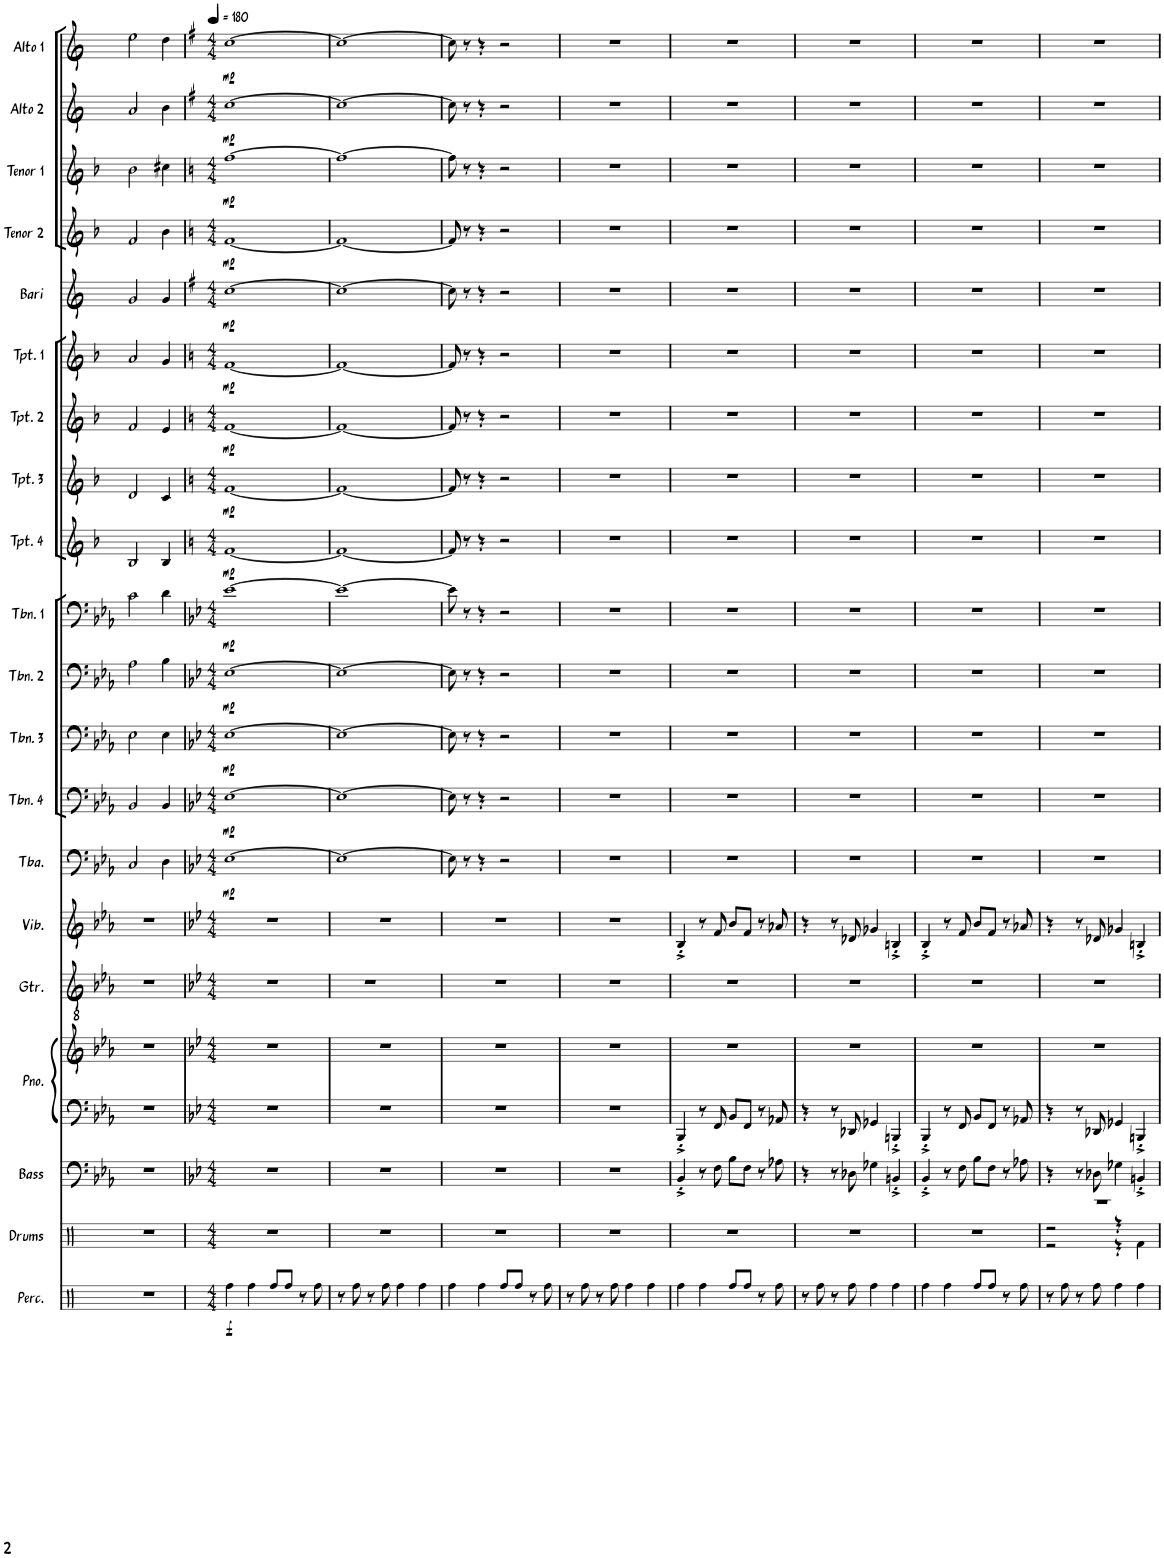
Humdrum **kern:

**kern	**dynam	**kern	**kern	**kern	**kern	**kern	**kern	**kern	**dynam	**kern	**dynam	**kern	**dynam	**kern	**dynam	**kern	**dynam	**kern	**dynam	**kern	**dynam	**kern	**dynam	**kern	**dynam	**kern	**dynam	**kern	**dynam	**kern	**dynam	**kern	**dynam	**kern	**dynam
*part20	*part20	*part19	*part18	*part17	*part17	*part16	*part15	*part14	*part14	*part13	*part13	*part12	*part12	*part11	*part11	*part10	*part10	*part9	*part9	*part8	*part8	*part7	*part7	*part6	*part6	*part5	*part5	*part4	*part4	*part3	*part3	*part2	*part2	*part1	*part1
*staff21	*staff21	*staff20	*staff19	*staff18	*staff17	*staff16	*staff15	*staff14	*staff14	*staff13	*staff13	*staff12	*staff12	*staff11	*staff11	*staff10	*staff10	*staff9	*staff9	*staff8	*staff8	*staff7	*staff7	*staff6	*staff6	*staff5	*staff5	*staff4	*staff4	*staff3	*staff3	*staff2	*staff2	*staff1	*staff1
*I"Percussion	*	*I"Drums	*I"Bass	*I"Piano	*	*I"Guitar	*I"Vibraphone	*I"Tuba	*	*I"Trombone 4	*	*I"Trombone 3	*	*I"Trombone 2	*	*I"Trombone 1	*	*I"Trumpet 4	*	*I"Trumpet 3	*	*I"Trumpet 2	*	*I"Trumpet 1	*	*I"Bari Sax	*	*I"Tenor Sax 2	*	*I"Tenor Sax 1	*	*I"Alto Sax 2	*	*I"Alto Sax 1	*
*I'Perc.	*	*I'Drums	*I'Bass	*I'Pno.	*	*I'Gtr.	*I'Vib.	*I'Tba.	*	*I'Tbn. 4	*	*I'Tbn. 3	*	*I'Tbn. 2	*	*I'Tbn. 1	*	*I'Tpt. 4	*	*I'Tpt. 3	*	*I'Tpt. 2	*	*I'Tpt. 1	*	*I'Bari	*	*I'Tenor 2	*	*I'Tenor 1	*	*I'Alto 2	*	*I'Alto 1	*
!!LO:PB:g=z
*clefX	*	*clefX	*clefF4	*clefF4	*clefG2	*clefGv2	*clefG2	*clefF4	*	*clefF4	*	*clefF4	*	*clefF4	*	*clefF4	*	*clefG2	*	*clefG2	*	*clefG2	*	*clefG2	*	*clefG2	*	*clefG2	*	*clefG2	*	*clefG2	*	*clefG2	*
*	*	*	*Trd7c12	*	*	*	*	*	*	*	*	*	*	*	*	*	*	*Trd1c2	*	*Trd1c2	*	*Trd1c2	*	*Trd1c2	*	*Trd12c21	*	*Trd8c14	*	*Trd8c14	*	*Trd5c9	*	*Trd5c9	*
*k[]	*	*k[]	*k[b-e-a-]	*k[b-e-a-]	*k[b-e-a-]	*k[b-e-a-]	*k[b-e-a-]	*k[b-e-a-]	*	*k[b-e-a-]	*	*k[b-e-a-]	*	*k[b-e-a-]	*	*k[b-e-a-]	*	*k[b-]	*	*k[b-]	*	*k[b-]	*	*k[b-]	*	*k[]	*	*k[b-]	*	*k[b-]	*	*k[]	*	*k[]	*
*M3/4	*	*M3/4	*M3/4	*M3/4	*M3/4	*M3/4	*M3/4	*M3/4	*	*M3/4	*	*M3/4	*	*M3/4	*	*M3/4	*	*M3/4	*	*M3/4	*	*M3/4	*	*M3/4	*	*M3/4	*	*M3/4	*	*M3/4	*	*M3/4	*	*M3/4	*
=15	=15	=15	=15	=15	=15	=15	=15	=15	=15	=15	=15	=15	=15	=15	=15	=15	=15	=15	=15	=15	=15	=15	=15	=15	=15	=15	=15	=15	=15	=15	=15	=15	=15	=15	=15
2.r	.	2.r	2.r	2.r	2.r	2.r	2.r	2C/	.	2BB-/	.	2E-\	.	2A-\	.	2c\	.	2B-/	.	2d/	.	2f/	.	2a/	.	2g/	.	2f/	.	2b-\	.	2a/	.	2ee\	.
.	.	.	.	.	.	.	.	4D\	.	4BB-/	.	4E-\	.	4B-\	.	4d\	.	4B-/	.	4c/	.	4e/	.	4g/	.	4g/	.	4b-\	.	4cc#X\	.	4b\	.	4dd\	.
=16	=16	=16	=16	=16	=16	=16	=16	=16	=16	=16	=16	=16	=16	=16	=16	=16	=16	=16	=16	=16	=16	=16	=16	=16	=16	=16	=16	=16	=16	=16	=16	=16	=16	=16	=16
*	*	*	*k[b-e-]	*k[b-e-]	*k[b-e-]	*k[b-e-]	*k[b-e-]	*k[b-e-]	*	*k[b-e-]	*	*k[b-e-]	*	*k[b-e-]	*	*k[b-e-]	*	*k[]	*	*k[]	*	*k[]	*	*k[]	*	*k[f#]	*	*k[]	*	*k[]	*	*k[f#]	*	*k[f#]	*
*M4/4	*	*M4/4	*M4/4	*M4/4	*M4/4	*M4/4	*M4/4	*M4/4	*	*M4/4	*	*M4/4	*	*M4/4	*	*M4/4	*	*M4/4	*	*M4/4	*	*M4/4	*	*M4/4	*	*M4/4	*	*M4/4	*	*M4/4	*	*M4/4	*	*M4/4	*
*	*	*	*	*	*	*	*	*	*	*	*	*	*	*	*	*	*	*	*	*	*	*	*	*	*	*	*	*	*	*	*	*	*	*MM180	*
!	!LO:DY:b	!	!	!	!	!	!	!	!LO:DY:b	!	!LO:DY:b	!	!LO:DY:b	!	!LO:DY:b	!	!LO:DY:b	!	!LO:DY:b	!	!LO:DY:b	!	!LO:DY:b	!	!LO:DY:b	!	!LO:DY:b	!	!LO:DY:b	!	!LO:DY:b	!	!LO:DY:b	!	!LO:DY:b
4Rff\	f	1r	1r	1r	1r	1r	1r	[1E-	mp	[1E-	mp	[1E-	mp	[1E-	mp	[1e-	mp	[1f	mp	[1f	mp	[1f	mp	[1f	mp	[1cc	mp	[1f	mp	[1ff	mp	[1cc	mp	[1cc	mp
4Rff\	.	.	.	.	.	.	.	.	.	.	.	.	.	.	.	.	.	.	.	.	.	.	.	.	.	.	.	.	.	.	.	.	.	.	.
8Rff/L	.	.	.	.	.	.	.	.	.	.	.	.	.	.	.	.	.	.	.	.	.	.	.	.	.	.	.	.	.	.	.	.	.	.	.
8Rff/J	.	.	.	.	.	.	.	.	.	.	.	.	.	.	.	.	.	.	.	.	.	.	.	.	.	.	.	.	.	.	.	.	.	.	.
8r	.	.	.	.	.	.	.	.	.	.	.	.	.	.	.	.	.	.	.	.	.	.	.	.	.	.	.	.	.	.	.	.	.	.	.
8Rff\	.	.	.	.	.	.	.	.	.	.	.	.	.	.	.	.	.	.	.	.	.	.	.	.	.	.	.	.	.	.	.	.	.	.	.
=17	=17	=17	=17	=17	=17	=17	=17	=17	=17	=17	=17	=17	=17	=17	=17	=17	=17	=17	=17	=17	=17	=17	=17	=17	=17	=17	=17	=17	=17	=17	=17	=17	=17	=17	=17
8r	.	1r	1r	1r	1r	1r	1r	1E-_	.	1E-_	.	1E-_	.	1E-_	.	1e-_	.	1f_	.	1f_	.	1f_	.	1f_	.	1cc_	.	1f_	.	1ff_	.	1cc_	.	1cc_	.
8Rff\	.	.	.	.	.	.	.	.	.	.	.	.	.	.	.	.	.	.	.	.	.	.	.	.	.	.	.	.	.	.	.	.	.	.	.
8r	.	.	.	.	.	.	.	.	.	.	.	.	.	.	.	.	.	.	.	.	.	.	.	.	.	.	.	.	.	.	.	.	.	.	.
8Rff\	.	.	.	.	.	.	.	.	.	.	.	.	.	.	.	.	.	.	.	.	.	.	.	.	.	.	.	.	.	.	.	.	.	.	.
4Rff\	.	.	.	.	.	.	.	.	.	.	.	.	.	.	.	.	.	.	.	.	.	.	.	.	.	.	.	.	.	.	.	.	.	.	.
4Rff\	.	.	.	.	.	.	.	.	.	.	.	.	.	.	.	.	.	.	.	.	.	.	.	.	.	.	.	.	.	.	.	.	.	.	.
=18	=18	=18	=18	=18	=18	=18	=18	=18	=18	=18	=18	=18	=18	=18	=18	=18	=18	=18	=18	=18	=18	=18	=18	=18	=18	=18	=18	=18	=18	=18	=18	=18	=18	=18	=18
4Rff\	.	1r	1r	1r	1r	1r	1r	8E-\]	.	8E-\]	.	8E-\]	.	8E-\]	.	8e-\]	.	8f/]	.	8f/]	.	8f/]	.	8f/]	.	8cc\]	.	8f/]	.	8ff\]	.	8cc\]	.	8cc\]	.
.	.	.	.	.	.	.	.	8r	.	8r	.	8r	.	8r	.	8r	.	8r	.	8r	.	8r	.	8r	.	8r	.	8r	.	8r	.	8r	.	8r	.
4Rff\	.	.	.	.	.	.	.	4r	.	4r	.	4r	.	4r	.	4r	.	4r	.	4r	.	4r	.	4r	.	4r	.	4r	.	4r	.	4r	.	4r	.
8Rff/L	.	.	.	.	.	.	.	2r	.	2r	.	2r	.	2r	.	2r	.	2r	.	2r	.	2r	.	2r	.	2r	.	2r	.	2r	.	2r	.	2r	.
8Rff/J	.	.	.	.	.	.	.	.	.	.	.	.	.	.	.	.	.	.	.	.	.	.	.	.	.	.	.	.	.	.	.	.	.	.	.
8r	.	.	.	.	.	.	.	.	.	.	.	.	.	.	.	.	.	.	.	.	.	.	.	.	.	.	.	.	.	.	.	.	.	.	.
8Rff\	.	.	.	.	.	.	.	.	.	.	.	.	.	.	.	.	.	.	.	.	.	.	.	.	.	.	.	.	.	.	.	.	.	.	.
=19	=19	=19	=19	=19	=19	=19	=19	=19	=19	=19	=19	=19	=19	=19	=19	=19	=19	=19	=19	=19	=19	=19	=19	=19	=19	=19	=19	=19	=19	=19	=19	=19	=19	=19	=19
8r	.	1r	1r	1r	1r	1r	1r	1r	.	1r	.	1r	.	1r	.	1r	.	1r	.	1r	.	1r	.	1r	.	1r	.	1r	.	1r	.	1r	.	1r	.
8Rff\	.	.	.	.	.	.	.	.	.	.	.	.	.	.	.	.	.	.	.	.	.	.	.	.	.	.	.	.	.	.	.	.	.	.	.
8r	.	.	.	.	.	.	.	.	.	.	.	.	.	.	.	.	.	.	.	.	.	.	.	.	.	.	.	.	.	.	.	.	.	.	.
8Rff\	.	.	.	.	.	.	.	.	.	.	.	.	.	.	.	.	.	.	.	.	.	.	.	.	.	.	.	.	.	.	.	.	.	.	.
4Rff\	.	.	.	.	.	.	.	.	.	.	.	.	.	.	.	.	.	.	.	.	.	.	.	.	.	.	.	.	.	.	.	.	.	.	.
4Rff\	.	.	.	.	.	.	.	.	.	.	.	.	.	.	.	.	.	.	.	.	.	.	.	.	.	.	.	.	.	.	.	.	.	.	.
=20	=20	=20	=20	=20	=20	=20	=20	=20	=20	=20	=20	=20	=20	=20	=20	=20	=20	=20	=20	=20	=20	=20	=20	=20	=20	=20	=20	=20	=20	=20	=20	=20	=20	=20	=20
4Rff\	.	1r	4BB-'^/	4BBB-'^/	1r	1r	4B-'^/	1r	.	1r	.	1r	.	1r	.	1r	.	1r	.	1r	.	1r	.	1r	.	1r	.	1r	.	1r	.	1r	.	1r	.
4Rff\	.	.	8r	8r	.	.	8r	.	.	.	.	.	.	.	.	.	.	.	.	.	.	.	.	.	.	.	.	.	.	.	.	.	.	.	.
.	.	.	8F\	8FF/	.	.	8f/	.	.	.	.	.	.	.	.	.	.	.	.	.	.	.	.	.	.	.	.	.	.	.	.	.	.	.	.
8Rff/L	.	.	8B-\L	8BB-/L	.	.	8b-/L	.	.	.	.	.	.	.	.	.	.	.	.	.	.	.	.	.	.	.	.	.	.	.	.	.	.	.	.
8Rff/J	.	.	8F\J	8FF/J	.	.	8f/J	.	.	.	.	.	.	.	.	.	.	.	.	.	.	.	.	.	.	.	.	.	.	.	.	.	.	.	.
8r	.	.	8r	8r	.	.	8r	.	.	.	.	.	.	.	.	.	.	.	.	.	.	.	.	.	.	.	.	.	.	.	.	.	.	.	.
8Rff\	.	.	8A-X\	8AA-X/	.	.	8a-X/	.	.	.	.	.	.	.	.	.	.	.	.	.	.	.	.	.	.	.	.	.	.	.	.	.	.	.	.
=21	=21	=21	=21	=21	=21	=21	=21	=21	=21	=21	=21	=21	=21	=21	=21	=21	=21	=21	=21	=21	=21	=21	=21	=21	=21	=21	=21	=21	=21	=21	=21	=21	=21	=21	=21
8r	.	1r	4r	4r	1r	1r	4r	1r	.	1r	.	1r	.	1r	.	1r	.	1r	.	1r	.	1r	.	1r	.	1r	.	1r	.	1r	.	1r	.	1r	.
8Rff\	.	.	.	.	.	.	.	.	.	.	.	.	.	.	.	.	.	.	.	.	.	.	.	.	.	.	.	.	.	.	.	.	.	.	.
8r	.	.	8r	8r	.	.	8r	.	.	.	.	.	.	.	.	.	.	.	.	.	.	.	.	.	.	.	.	.	.	.	.	.	.	.	.
8Rff\	.	.	8D-X\	8DD-X/	.	.	8d-X/	.	.	.	.	.	.	.	.	.	.	.	.	.	.	.	.	.	.	.	.	.	.	.	.	.	.	.	.
4Rff\	.	.	4G-X\	4GG-X/	.	.	4g-X/	.	.	.	.	.	.	.	.	.	.	.	.	.	.	.	.	.	.	.	.	.	.	.	.	.	.	.	.
4Rff\	.	.	4BBn'^/	4BBBn'^/	.	.	4Bn'^/	.	.	.	.	.	.	.	.	.	.	.	.	.	.	.	.	.	.	.	.	.	.	.	.	.	.	.	.
=22	=22	=22	=22	=22	=22	=22	=22	=22	=22	=22	=22	=22	=22	=22	=22	=22	=22	=22	=22	=22	=22	=22	=22	=22	=22	=22	=22	=22	=22	=22	=22	=22	=22	=22	=22
4Rff\	.	1r	4BB-'^/	4BBB-'^/	1r	1r	4B-'^/	1r	.	1r	.	1r	.	1r	.	1r	.	1r	.	1r	.	1r	.	1r	.	1r	.	1r	.	1r	.	1r	.	1r	.
4Rff\	.	.	8r	8r	.	.	8r	.	.	.	.	.	.	.	.	.	.	.	.	.	.	.	.	.	.	.	.	.	.	.	.	.	.	.	.
.	.	.	8F\	8FF/	.	.	8f/	.	.	.	.	.	.	.	.	.	.	.	.	.	.	.	.	.	.	.	.	.	.	.	.	.	.	.	.
8Rff/L	.	.	8B-\L	8BB-/L	.	.	8b-/L	.	.	.	.	.	.	.	.	.	.	.	.	.	.	.	.	.	.	.	.	.	.	.	.	.	.	.	.
8Rff/J	.	.	8F\J	8FF/J	.	.	8f/J	.	.	.	.	.	.	.	.	.	.	.	.	.	.	.	.	.	.	.	.	.	.	.	.	.	.	.	.
8r	.	.	8r	8r	.	.	8r	.	.	.	.	.	.	.	.	.	.	.	.	.	.	.	.	.	.	.	.	.	.	.	.	.	.	.	.
8Rff\	.	.	8A-X\	8AA-X/	.	.	8a-X/	.	.	.	.	.	.	.	.	.	.	.	.	.	.	.	.	.	.	.	.	.	.	.	.	.	.	.	.
=23	=23	=23	=23	=23	=23	=23	=23	=23	=23	=23	=23	=23	=23	=23	=23	=23	=23	=23	=23	=23	=23	=23	=23	=23	=23	=23	=23	=23	=23	=23	=23	=23	=23	=23	=23
*	*	*^	*	*	*	*	*	*	*	*	*	*	*	*	*	*	*	*	*	*	*	*	*	*	*	*	*	*	*	*	*	*	*	*	*
*	*	*	*^	*	*	*	*	*	*	*	*	*	*	*	*	*	*	*	*	*	*	*	*	*	*	*	*	*	*	*	*	*	*	*	*	*
8r	.	1r	2r	2r	4r	4r	1r	1r	4r	1r	.	1r	.	1r	.	1r	.	1r	.	1r	.	1r	.	1r	.	1r	.	1r	.	1r	.	1r	.	1r	.	1r	.
8Rff\	.	.	.	.	.	.	.	.	.	.	.	.	.	.	.	.	.	.	.	.	.	.	.	.	.	.	.	.	.	.	.	.	.	.	.	.	.
8r	.	.	.	.	8r	8r	.	.	8r	.	.	.	.	.	.	.	.	.	.	.	.	.	.	.	.	.	.	.	.	.	.	.	.	.	.	.	.
8Rff\	.	.	.	.	8D-X\	8DD-X/	.	.	8d-X/	.	.	.	.	.	.	.	.	.	.	.	.	.	.	.	.	.	.	.	.	.	.	.	.	.	.	.	.
4Rff\	.	.	4r	4r	4G-X\	4GG-X/	.	.	4g-X/	.	.	.	.	.	.	.	.	.	.	.	.	.	.	.	.	.	.	.	.	.	.	.	.	.	.	.	.
4Rff\	.	.	4Rf\	4ryy	4BBn'^/	4BBBn'^/	.	.	4Bn'^/	.	.	.	.	.	.	.	.	.	.	.	.	.	.	.	.	.	.	.	.	.	.	.	.	.	.	.	.
*	*	*v	*v	*v	*	*	*	*	*	*	*	*	*	*	*	*	*	*	*	*	*	*	*	*	*	*	*	*	*	*	*	*	*	*	*	*	*
=	=	=	=	=	=	=	=	=	=	=	=	=	=	=	=	=	=	=	=	=	=	=	=	=	=	=	=	=	=	=	=	=	=	=	=
*-	*-	*-	*-	*-	*-	*-	*-	*-	*-	*-	*-	*-	*-	*-	*-	*-	*-	*-	*-	*-	*-	*-	*-	*-	*-	*-	*-	*-	*-	*-	*-	*-	*-	*-	*-
